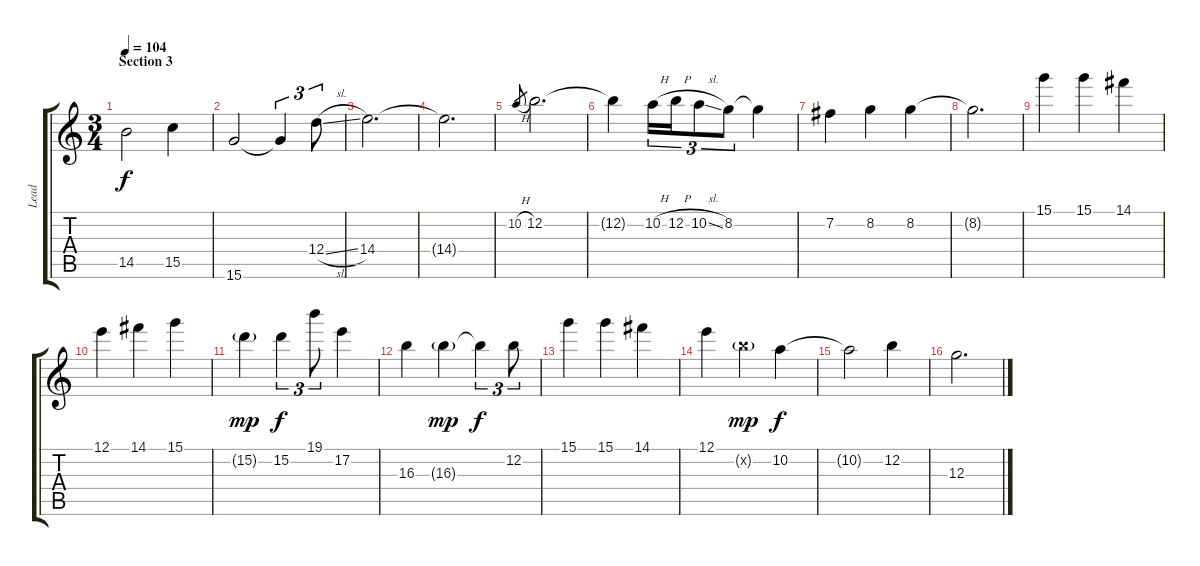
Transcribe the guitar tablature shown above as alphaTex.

\track ("Lead" "Lead") {instrument electricguitarjazz}
\staff {score tabs}
\tuning (E4 B3 G3 D3 A2 E2) {hide}
\ts (3 4)
\section ("" "Section 3")
\tempo 104
\clef g2
\ks c
14.5.2{dy f} 15.5.4 |
15.6.2 15.6{t}.4{tu (3 2)} 12.4{sl}.8{tu (3 2)} |
14.4.2{d} |
14.4{t}.2{d} |
10.2{h}.8{gr} 12.2.2{d} |
12.2{t}.4 10.2{h}.16{tu (3 2)} 12.2{h}.16{tu (3 2)} 10.2{sl}.8{tu (3 2)} 8.2.8{tu (3 2)} 8.2{t}.4 |
7.2.4 8.2.4 8.2.4 |
8.2{t}.2{d} |
15.1.4 15.1.4 14.1.4 |
12.1.4 14.1.4 15.1.4 |
15.2{g}.4{dy mp} 15.2.4{tu (3 2) dy f} 19.1.8{tu (3 2)} 17.2.4 |
16.3.4 16.3{g}.4{dy mp} 16.3{t}.4{tu (3 2) dy f} 12.2.8{tu (3 2)} |
15.1.4 15.1.4 14.1.4 |
12.1.4 12.2{g x}.4{dy mp} 10.2.4{dy f} |
10.2{t}.2 12.2.4 |
12.3.2{d}
